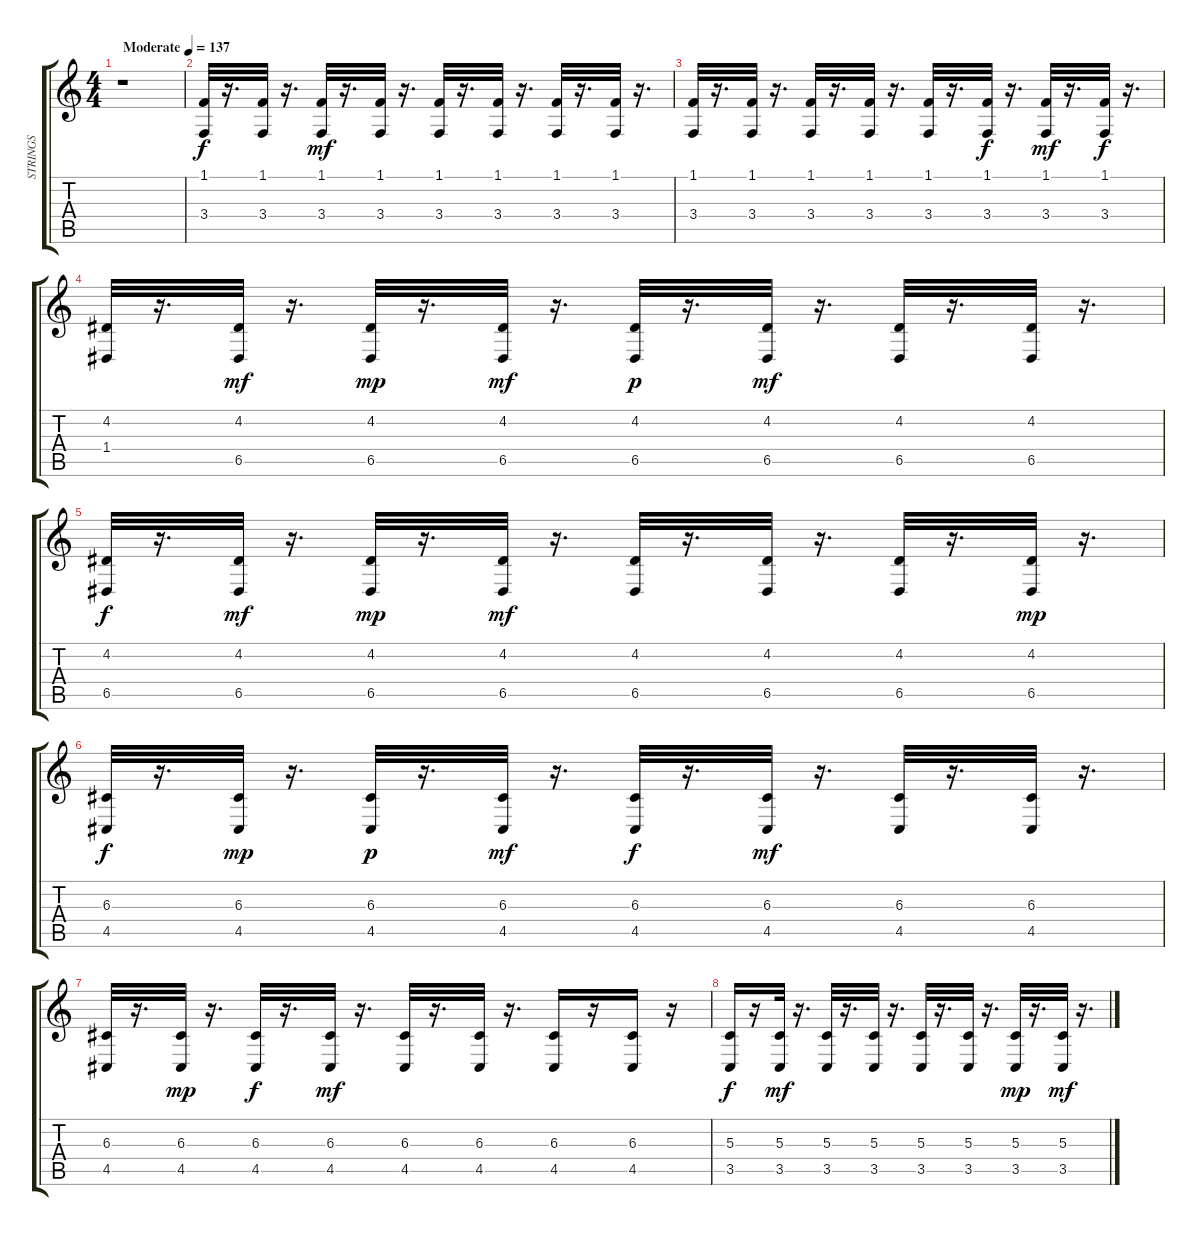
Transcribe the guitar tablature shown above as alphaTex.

\track ("STRINGS " "STRINGS ") {instrument electricgrandpiano}
\staff {score tabs}
\tuning (E4 B3 G3 D3 A2 E2) {hide}
\ts (4 4)
\tempo (137 "Moderate")
\clef g2
\ks c
r.1{dy f instrument electricgrandpiano} |
(1.1 3.4).32{balance 4} r.16{d} (1.1 3.4).32 r.16{d} (1.1 3.4).32{dy mf} r.16{d} (1.1 3.4).32 r.16{d} (1.1 3.4).32 r.16{d} (1.1 3.4).32 r.16{d} (1.1 3.4).32 r.16{d} (1.1 3.4).32 r.16{d} |
(1.1 3.4).32 r.16{d} (1.1 3.4).32 r.16{d} (1.1 3.4).32 r.16{d} (1.1 3.4).32 r.16{d} (1.1 3.4).32 r.16{d} (1.1 3.4).32{dy f} r.16{d} (1.1 3.4).32{dy mf} r.16{d} (1.1 3.4).32{dy f} r.16{d} |
(4.2 1.4).32 r.16{d} (4.2 6.5).32{dy mf} r.16{d} (4.2 6.5).32{dy mp} r.16{d} (4.2 6.5).32{dy mf} r.16{d} (4.2 6.5).32{dy p} r.16{d} (4.2 6.5).32{dy mf} r.16{d} (4.2 6.5).32 r.16{d} (4.2 6.5).32 r.16{d} |
(4.2 6.5).32{dy f} r.16{d} (4.2 6.5).32{dy mf} r.16{d} (4.2 6.5).32{dy mp} r.16{d} (4.2 6.5).32{dy mf} r.16{d} (4.2 6.5).32 r.16{d} (4.2 6.5).32 r.16{d} (4.2 6.5).32 r.16{d} (4.2 6.5).32{dy mp} r.16{d} |
(6.3 4.5).32{dy f} r.16{d} (6.3 4.5).32{dy mp} r.16{d} (6.3 4.5).32{dy p} r.16{d} (6.3 4.5).32{dy mf} r.16{d} (6.3 4.5).32{dy f} r.16{d} (6.3 4.5).32{dy mf} r.16{d} (6.3 4.5).32 r.16{d} (6.3 4.5).32 r.16{d} |
(6.3 4.5).32 r.16{d} (6.3 4.5).32{dy mp} r.16{d} (6.3 4.5).32{dy f} r.16{d} (6.3 4.5).32{dy mf} r.16{d} (6.3 4.5).32 r.16{d} (6.3 4.5).32 r.16{d} (6.3 4.5).16 r.16 (6.3 4.5).16 r.16 |
(5.3 3.5).16{dy f} r.16 (5.3 3.5).32{dy mf} r.16{d} (5.3 3.5).32 r.16{d} (5.3 3.5).32 r.16{d} (5.3 3.5).32 r.16{d} (5.3 3.5).32 r.16{d} (5.3 3.5).32{dy mp} r.16{d} (5.3 3.5).32{dy mf} r.16{d}
